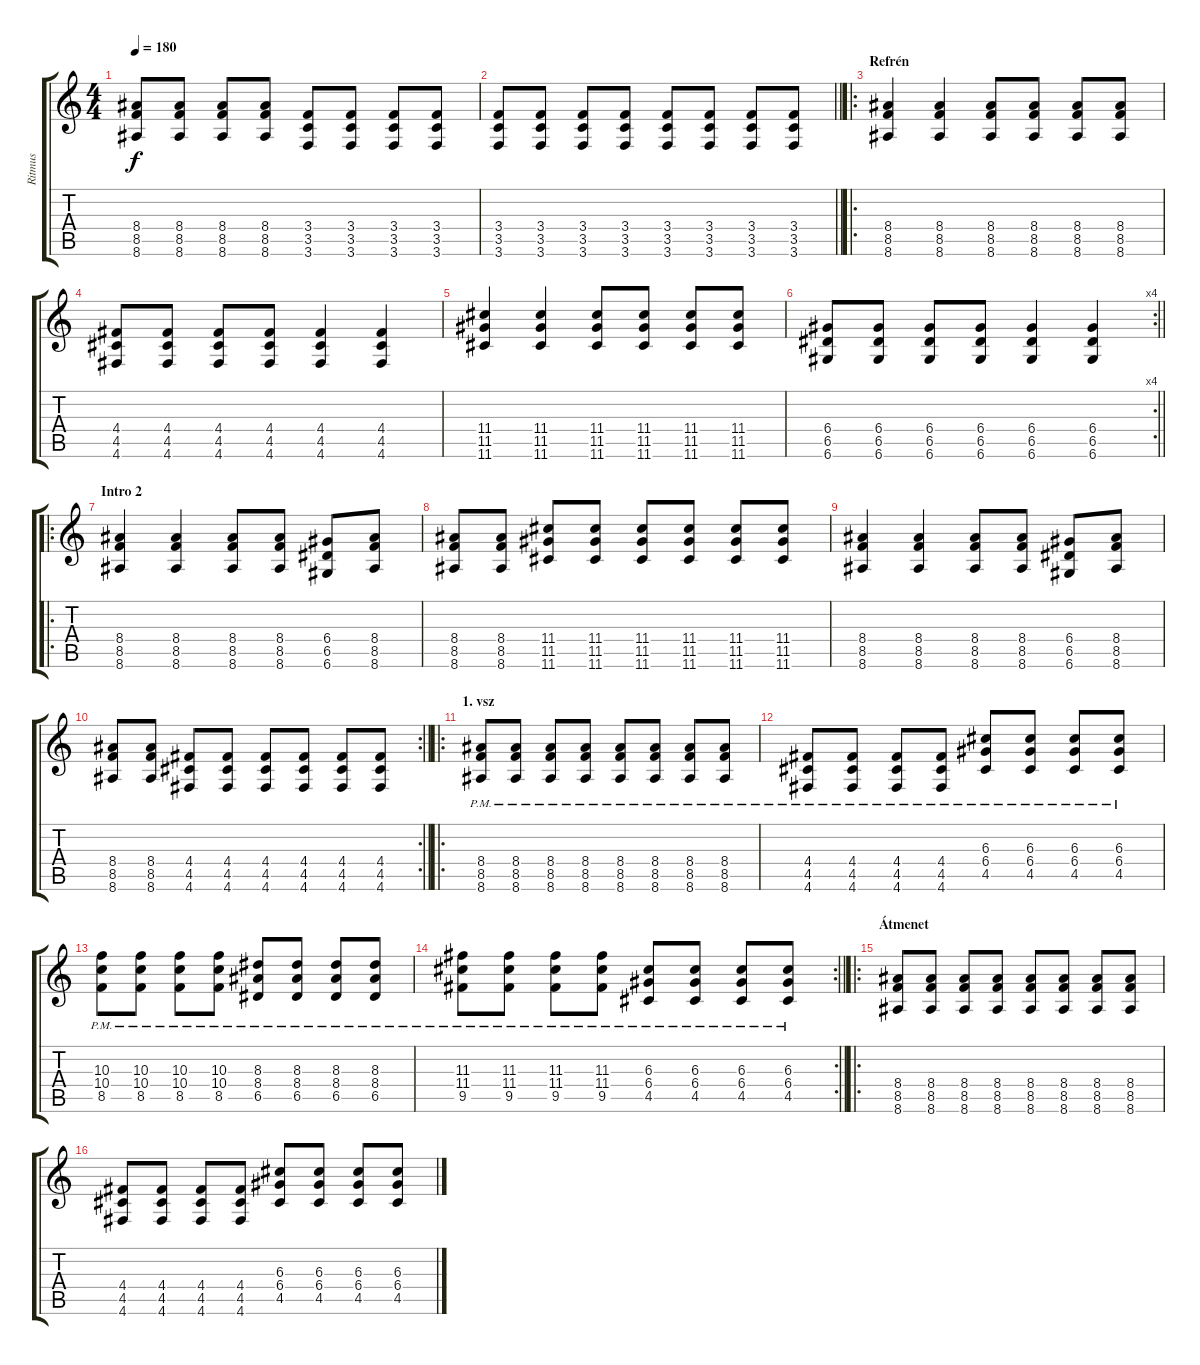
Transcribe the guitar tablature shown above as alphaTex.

\track ("Ritmus" "Ritmus") {instrument distortionguitar}
\staff {score tabs}
\tuning (E4 B3 G3 D3 A2 D2) {hide}
\ts (4 4)
\tempo 180
\clef g2
\ks c
(8.4 8.5 8.6).8{dy f} (8.4 8.5 8.6).8 (8.4 8.5 8.6).8 (8.4 8.5 8.6).8 (3.4 3.5 3.6).8 (3.4 3.5 3.6).8 (3.4 3.5 3.6).8 (3.4 3.5 3.6).8 |
\barLineRight lightlight
(3.4 3.5 3.6).8 (3.4 3.5 3.6).8 (3.4 3.5 3.6).8 (3.4 3.5 3.6).8 (3.4 3.5 3.6).8 (3.4 3.5 3.6).8 (3.4 3.5 3.6).8 (3.4 3.5 3.6).8 |
\ro
\section ("" "Refrén")
(8.4 8.5 8.6).4 (8.4 8.5 8.6).4 (8.4 8.5 8.6).8 (8.4 8.5 8.6).8 (8.4 8.5 8.6).8 (8.4 8.5 8.6).8 |
(4.4 4.5 4.6).8 (4.4 4.5 4.6).8 (4.4 4.5 4.6).8 (4.4 4.5 4.6).8 (4.4 4.5 4.6).4 (4.4 4.5 4.6).4 |
(11.4 11.5 11.6).4 (11.4 11.5 11.6).4 (11.4 11.5 11.6).8 (11.4 11.5 11.6).8 (11.4 11.5 11.6).8 (11.4 11.5 11.6).8 |
\rc 4
\barLineRight lightlight
(6.4 6.5 6.6).8 (6.4 6.5 6.6).8 (6.4 6.5 6.6).8 (6.4 6.5 6.6).8 (6.4 6.5 6.6).4 (6.4 6.5 6.6).4 |
\ro
\section ("" "Intro 2")
(8.4 8.5 8.6).4 (8.4 8.5 8.6).4 (8.4 8.5 8.6).8 (8.4 8.5 8.6).8 (6.4 6.5 6.6).8 (8.4 8.5 8.6).8 |
(8.4 8.5 8.6).8 (8.4 8.5 8.6).8 (11.4 11.5 11.6).8 (11.4 11.5 11.6).8 (11.4 11.5 11.6).8 (11.4 11.5 11.6).8 (11.4 11.5 11.6).8 (11.4 11.5 11.6).8 |
(8.4 8.5 8.6).4 (8.4 8.5 8.6).4 (8.4 8.5 8.6).8 (8.4 8.5 8.6).8 (6.4 6.5 6.6).8 (8.4 8.5 8.6).8 |
\rc 2
\barLineRight lightlight
(8.4 8.5 8.6).8 (8.4 8.5 8.6).8 (4.4 4.5 4.6).8 (4.4 4.5 4.6).8 (4.4 4.5 4.6).8 (4.4 4.5 4.6).8 (4.4 4.5 4.6).8 (4.4 4.5 4.6).8 |
\ro
\section ("" "1. vsz")
(8.4{pm} 8.5{pm} 8.6{pm}).8 (8.4{pm} 8.5{pm} 8.6{pm}).8 (8.4{pm} 8.5{pm} 8.6{pm}).8 (8.4{pm} 8.5{pm} 8.6{pm}).8 (8.4{pm} 8.5{pm} 8.6{pm}).8 (8.4{pm} 8.5{pm} 8.6{pm}).8 (8.4{pm} 8.5{pm} 8.6{pm}).8 (8.4{pm} 8.5{pm} 8.6{pm}).8 |
(4.4{pm} 4.5{pm} 4.6{pm}).8 (4.4{pm} 4.5{pm} 4.6{pm}).8 (4.4{pm} 4.5{pm} 4.6{pm}).8 (4.4{pm} 4.5{pm} 4.6{pm}).8 (6.3{pm} 6.4{pm} 4.5{pm}).8 (6.3{pm} 6.4{pm} 4.5{pm}).8 (6.3{pm} 6.4{pm} 4.5{pm}).8 (6.3{pm} 6.4{pm} 4.5{pm}).8 |
(10.3{pm} 10.4{pm} 8.5{pm}).8 (10.3{pm} 10.4{pm} 8.5{pm}).8 (10.3{pm} 10.4{pm} 8.5{pm}).8 (10.3{pm} 10.4{pm} 8.5{pm}).8 (8.3{pm} 8.4{pm} 6.5{pm}).8 (8.3{pm} 8.4{pm} 6.5{pm}).8 (8.3{pm} 8.4{pm} 6.5{pm}).8 (8.3{pm} 8.4{pm} 6.5{pm}).8 |
\rc 2
\barLineRight lightlight
(11.3{pm} 11.4{pm} 9.5{pm}).8 (11.3{pm} 11.4{pm} 9.5{pm}).8 (11.3{pm} 11.4{pm} 9.5{pm}).8 (11.3{pm} 11.4{pm} 9.5{pm}).8 (6.3{pm} 6.4{pm} 4.5{pm}).8 (6.3{pm} 6.4{pm} 4.5{pm}).8 (6.3{pm} 6.4{pm} 4.5{pm}).8 (6.3{pm} 6.4{pm} 4.5{pm}).8 |
\ro
\section ("" "Átmenet")
(8.4 8.5 8.6).8 (8.4 8.5 8.6).8 (8.4 8.5 8.6).8 (8.4 8.5 8.6).8 (8.4 8.5 8.6).8 (8.4 8.5 8.6).8 (8.4 8.5 8.6).8 (8.4 8.5 8.6).8 |
(4.4 4.5 4.6).8 (4.4 4.5 4.6).8 (4.4 4.5 4.6).8 (4.4 4.5 4.6).8 (6.3 6.4 4.5).8 (6.3 6.4 4.5).8 (6.3 6.4 4.5).8 (6.3 6.4 4.5).8
